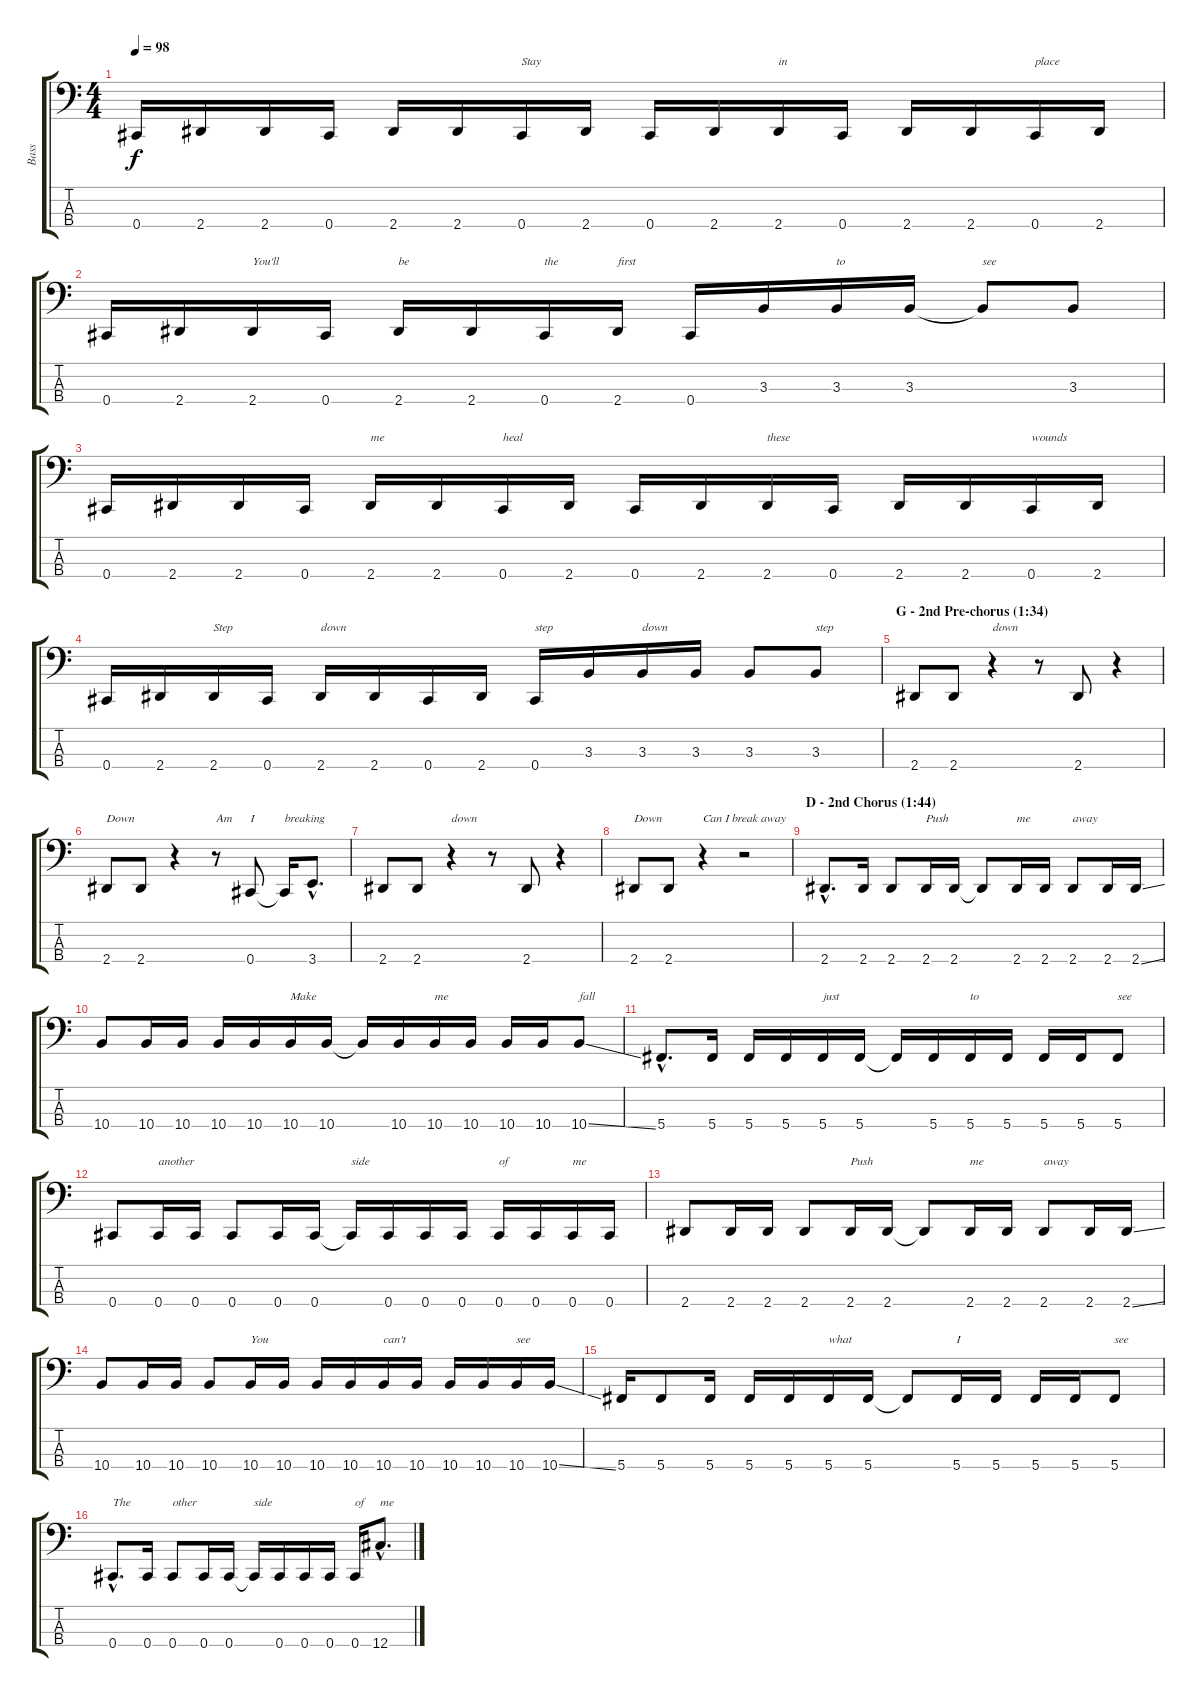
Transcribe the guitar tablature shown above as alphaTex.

\track ("Bass" "Bass") {instrument electricbasspick}
\staff {score tabs}
\tuning (Gb2 Db2 Ab1 Db1) {hide}
\ts (4 4)
\tempo 98
\clef f4
\ks c
0.4.16{dy f} 2.4.16 2.4.16 0.4.16 2.4.16 2.4.16 0.4.16{txt "Stay"} 2.4.16 0.4.16 2.4.16 2.4.16{txt "in"} 0.4.16 2.4.16 2.4.16 0.4.16{txt "place"} 2.4.16 |
0.4.16 2.4.16 2.4.16{txt "You'll"} 0.4.16 2.4.16{txt "be"} 2.4.16 0.4.16{txt "the"} 2.4.16{txt "first"} 0.4.16 3.3.16 3.3.16{txt "to"} 3.3.16 3.3{t}.8{txt "see"} 3.3.8 |
0.4.16 2.4.16 2.4.16 0.4.16 2.4.16{txt "me"} 2.4.16 0.4.16{txt "heal"} 2.4.16 0.4.16 2.4.16 2.4.16{txt "these"} 0.4.16 2.4.16 2.4.16 0.4.16{txt "wounds"} 2.4.16 |
0.4.16 2.4.16 2.4.16{txt "Step"} 0.4.16 2.4.16{txt "down"} 2.4.16 0.4.16 2.4.16 0.4.16{txt "step"} 3.3.16 3.3.16{txt "down"} 3.3.16 3.3.8 3.3.8{txt "step"} |
\section ("" "G - 2nd Pre-chorus (1:34)")
2.4.8 2.4.8 r.4{txt "down"} r.8 2.4.8 r.4 |
2.4.8{txt "Down"} 2.4.8 r.4 r.8{txt "Am"} 0.4.8{txt "I"} 0.4{t}.16{txt "breaking"} 3.4{hac}.8{d} |
2.4.8 2.4.8 r.4{txt "down"} r.8 2.4.8 r.4 |
2.4.8{txt "Down"} 2.4.8 r.4{txt "Can I break away"} r.2 |
\section ("" "D - 2nd Chorus (1:44)")
2.4{hac}.8{d} 2.4.16 2.4.8 2.4.16{txt "Push"} 2.4.16 2.4{t}.8 2.4.16{txt "me"} 2.4.16 2.4.8{txt "away"} 2.4.16 2.4{ss}.16 |
10.4.8 10.4.16 10.4.16 10.4.16 10.4.16 10.4.16{txt "Make"} 10.4.16 10.4{t}.16 10.4.16 10.4.16{txt "me"} 10.4.16 10.4.16 10.4.16 10.4{ss}.8{txt "fall"} |
5.4{hac}.8{d} 5.4.16 5.4.16 5.4.16 5.4.16{txt "just"} 5.4.16 5.4{t}.16 5.4.16 5.4.16{txt "to"} 5.4.16 5.4.16 5.4.16 5.4.8{txt "see"} |
0.4.8 0.4.16{txt "another"} 0.4.16 0.4.8 0.4.16 0.4.16 0.4{t}.16{txt "side"} 0.4.16 0.4.16 0.4.16 0.4.16{txt "of"} 0.4.16 0.4.16{txt "me"} 0.4.16 |
2.4.8 2.4.16 2.4.16 2.4.8 2.4.16{txt "Push"} 2.4.16 2.4{t}.8 2.4.16{txt "me"} 2.4.16 2.4.8{txt "away"} 2.4.16 2.4{ss}.16 |
10.4.8 10.4.16 10.4.16 10.4.8 10.4.16{txt "You"} 10.4.16 10.4.16 10.4.16 10.4.16{txt "can't"} 10.4.16 10.4.16 10.4.16 10.4.16{txt "see"} 10.4{ss}.16 |
5.4.16 5.4.8 5.4.16 5.4.16 5.4.16 5.4.16{txt "what"} 5.4.16 5.4{t}.8 5.4.16{txt "I"} 5.4.16 5.4.16 5.4.16 5.4.8{txt "see"} |
0.4{hac}.8{d txt "The"} 0.4.16 0.4.8{txt "other"} 0.4.16 0.4.16 0.4{t}.16{txt "side"} 0.4.16 0.4.16 0.4.16 0.4.16{txt "of"} 12.4{hac}.8{d txt "me"}
